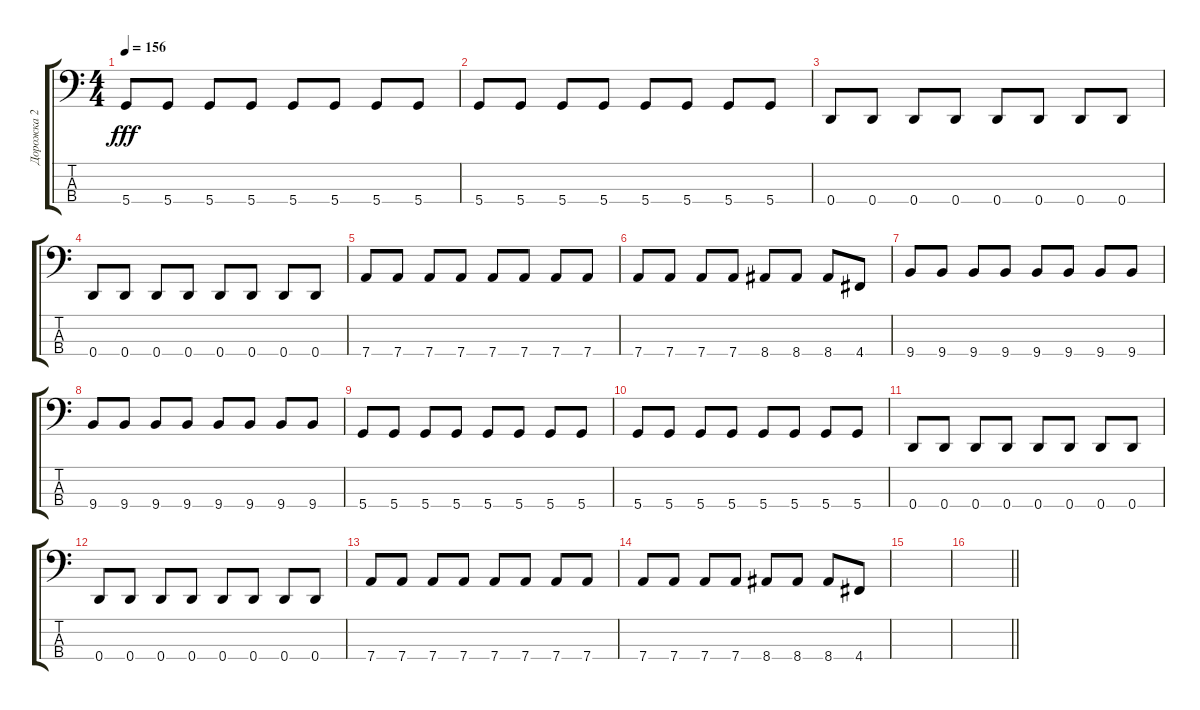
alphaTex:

\track ("Дорожка 2" "Дорожка 2") {instrument electricbassfinger}
\staff {score tabs}
\tuning (G2 D2 A1 D1) {hide}
\ts (4 4)
\tempo 156
\clef f4
\ks c
5.4.8{dy fff} 5.4.8 5.4.8 5.4.8 5.4.8 5.4.8 5.4.8 5.4.8 |
5.4.8 5.4.8 5.4.8 5.4.8 5.4.8 5.4.8 5.4.8 5.4.8 |
0.4.8 0.4.8 0.4.8 0.4.8 0.4.8 0.4.8 0.4.8 0.4.8 |
0.4.8 0.4.8 0.4.8 0.4.8 0.4.8 0.4.8 0.4.8 0.4.8 |
7.4.8 7.4.8 7.4.8 7.4.8 7.4.8 7.4.8 7.4.8 7.4.8 |
7.4.8 7.4.8 7.4.8 7.4.8 8.4.8 8.4.8 8.4.8 4.4.8 |
9.4.8 9.4.8 9.4.8 9.4.8 9.4.8 9.4.8 9.4.8 9.4.8 |
9.4.8 9.4.8 9.4.8 9.4.8 9.4.8 9.4.8 9.4.8 9.4.8 |
5.4.8 5.4.8 5.4.8 5.4.8 5.4.8 5.4.8 5.4.8 5.4.8 |
5.4.8 5.4.8 5.4.8 5.4.8 5.4.8 5.4.8 5.4.8 5.4.8 |
0.4.8 0.4.8 0.4.8 0.4.8 0.4.8 0.4.8 0.4.8 0.4.8 |
0.4.8 0.4.8 0.4.8 0.4.8 0.4.8 0.4.8 0.4.8 0.4.8 |
7.4.8 7.4.8 7.4.8 7.4.8 7.4.8 7.4.8 7.4.8 7.4.8 |
7.4.8 7.4.8 7.4.8 7.4.8 8.4.8 8.4.8 8.4.8 4.4.8 |
|
\barLineRight lightlight
